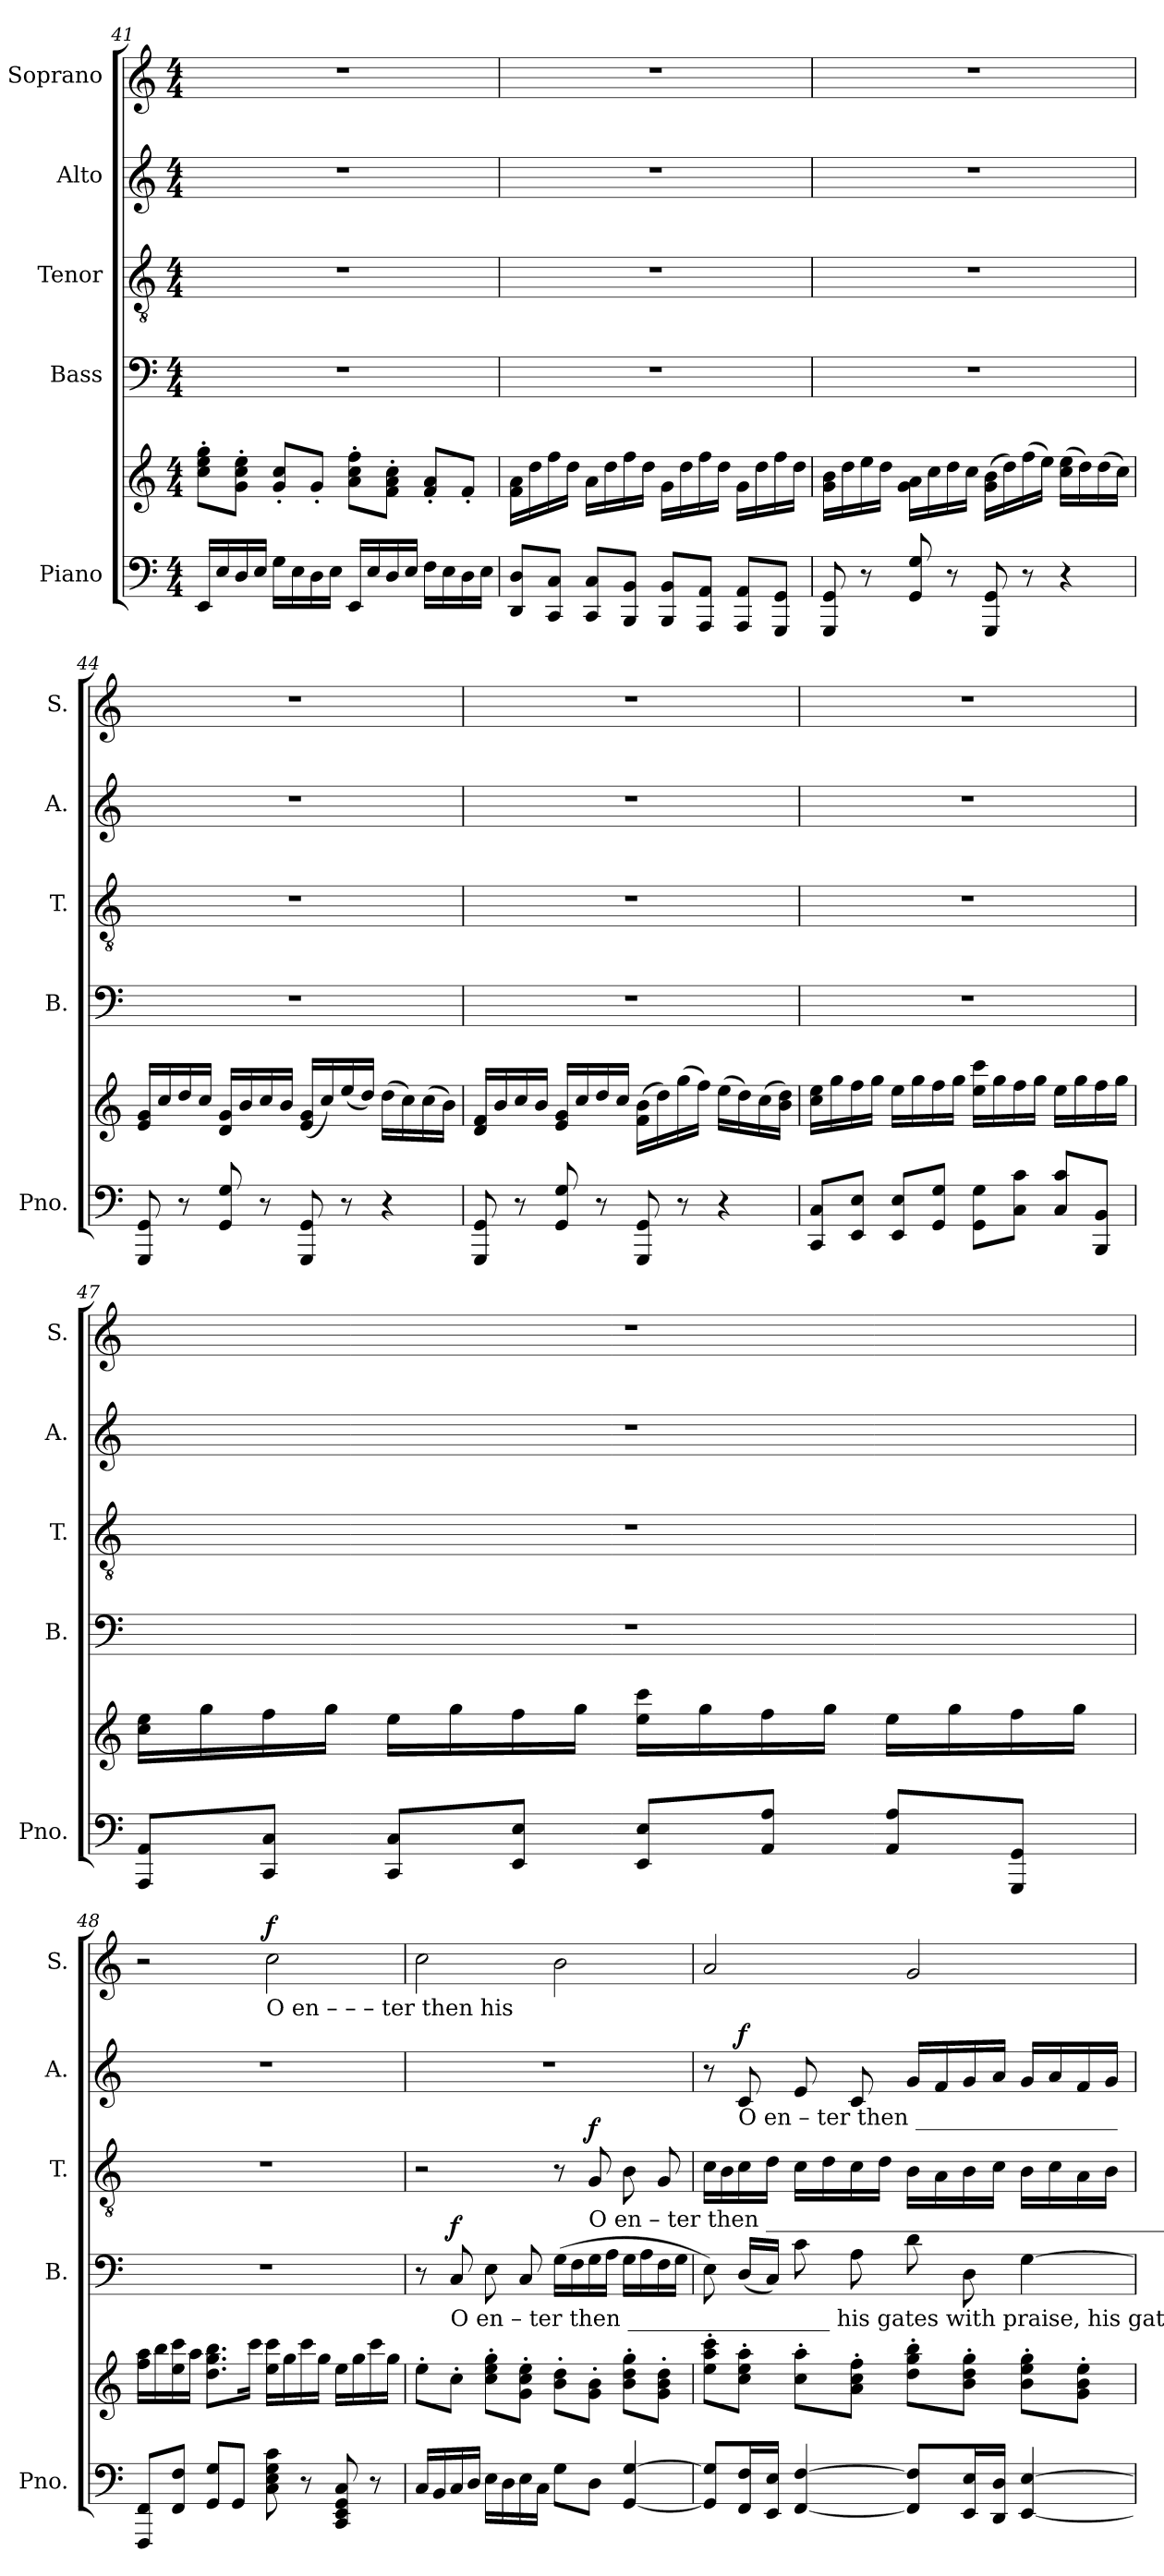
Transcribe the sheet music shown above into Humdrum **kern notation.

**kern	**kern	**kern	**dynam	**kern	**dynam	**kern	**dynam	**kern	**dynam
*part5	*part5	*part4	*part4	*part3	*part3	*part2	*part2	*part1	*part1
*staff6	*staff5	*staff4	*staff4	*staff3	*staff3	*staff2	*staff2	*staff1	*staff1
*I"Piano	*	*I"Bass	*	*I"Tenor	*	*I"Alto	*	*I"Soprano	*
*I'Pno.	*	*I'B.	*	*I'T.	*	*I'A.	*	*I'S.	*
*clefF4	*clefG2	*clefF4	*	*clefGv2	*	*clefG2	*	*clefG2	*
*k[]	*k[]	*k[]	*	*k[]	*	*k[]	*	*k[]	*
*M4/4	*M4/4	*M4/4	*	*M4/4	*	*M4/4	*	*M4/4	*
=41	=41	=41	=41	=41	=41	=41	=41	=41	=41
16EE/LL	8cc\' 8ee\' 8gg\'L	1r	.	1r	.	1r	.	1r	.
16E/	.	.	.	.	.	.	.	.	.
16D/	8g\' 8cc\' 8ee\'J	.	.	.	.	.	.	.	.
16E/JJ	.	.	.	.	.	.	.	.	.
16G\LL	8g/' 8cc/'L	.	.	.	.	.	.	.	.
16E\	.	.	.	.	.	.	.	.	.
16D\	8g'/J	.	.	.	.	.	.	.	.
16E\JJ	.	.	.	.	.	.	.	.	.
16EE/LL	8a\' 8cc\' 8ff\'L	.	.	.	.	.	.	.	.
16E/	.	.	.	.	.	.	.	.	.
16D/	8f\' 8a\' 8cc\'J	.	.	.	.	.	.	.	.
16E/JJ	.	.	.	.	.	.	.	.	.
16F\LL	8f/' 8a/'L	.	.	.	.	.	.	.	.
16E\	.	.	.	.	.	.	.	.	.
16D\	8f'/J	.	.	.	.	.	.	.	.
16E\JJ	.	.	.	.	.	.	.	.	.
!!LO:LB:g=z
=42	=42	=42	=42	=42	=42	=42	=42	=42	=42
8DD/ 8D/L	16f\ 16a\LL	1r	.	1r	.	1r	.	1r	.
.	16dd\	.	.	.	.	.	.	.	.
8CC/ 8C/J	16ff\	.	.	.	.	.	.	.	.
.	16dd\JJ	.	.	.	.	.	.	.	.
8CC/ 8C/L	16a\LL	.	.	.	.	.	.	.	.
.	16dd\	.	.	.	.	.	.	.	.
8BBB/ 8BB/J	16ff\	.	.	.	.	.	.	.	.
.	16dd\JJ	.	.	.	.	.	.	.	.
8BBB/ 8BB/L	16g\LL	.	.	.	.	.	.	.	.
.	16dd\	.	.	.	.	.	.	.	.
8AAA/ 8AA/J	16ff\	.	.	.	.	.	.	.	.
.	16dd\JJ	.	.	.	.	.	.	.	.
8AAA/ 8AA/L	16g\LL	.	.	.	.	.	.	.	.
.	16dd\	.	.	.	.	.	.	.	.
8GGG/ 8GG/J	16ff\	.	.	.	.	.	.	.	.
.	16dd\JJ	.	.	.	.	.	.	.	.
=43	=43	=43	=43	=43	=43	=43	=43	=43	=43
8GGG/ 8GG/	16g\ 16b\LL	1r	.	1r	.	1r	.	1r	.
.	16dd\	.	.	.	.	.	.	.	.
8r	16ee\	.	.	.	.	.	.	.	.
.	16dd\JJ	.	.	.	.	.	.	.	.
8GG/ 8G/	16g\ 16a\LL	.	.	.	.	.	.	.	.
.	16cc\	.	.	.	.	.	.	.	.
8r	16dd\	.	.	.	.	.	.	.	.
.	16cc\JJ	.	.	.	.	.	.	.	.
8GGG/ 8GG/	(16g\ 16b\LL	.	.	.	.	.	.	.	.
.	16dd\)	.	.	.	.	.	.	.	.
8r	(16ff\	.	.	.	.	.	.	.	.
.	16ee\JJ)	.	.	.	.	.	.	.	.
4r	(16cc\ 16ee\LL	.	.	.	.	.	.	.	.
.	16dd\)	.	.	.	.	.	.	.	.
.	(16dd\	.	.	.	.	.	.	.	.
.	16cc\JJ)	.	.	.	.	.	.	.	.
=44	=44	=44	=44	=44	=44	=44	=44	=44	=44
8GGG/ 8GG/	16e/ 16g/LL	1r	.	1r	.	1r	.	1r	.
.	16cc/	.	.	.	.	.	.	.	.
8r	16dd/	.	.	.	.	.	.	.	.
.	16cc/JJ	.	.	.	.	.	.	.	.
8GG/ 8G/	16d/ 16g/LL	.	.	.	.	.	.	.	.
.	16b/	.	.	.	.	.	.	.	.
8r	16cc/	.	.	.	.	.	.	.	.
.	16b/JJ	.	.	.	.	.	.	.	.
8GGG/ 8GG/	(16e/ 16g/LL	.	.	.	.	.	.	.	.
.	16cc/)	.	.	.	.	.	.	.	.
8r	(16ee/	.	.	.	.	.	.	.	.
.	16dd/JJ)	.	.	.	.	.	.	.	.
4r	(16dd\LL	.	.	.	.	.	.	.	.
.	16cc\)	.	.	.	.	.	.	.	.
.	(16cc\	.	.	.	.	.	.	.	.
.	16b\JJ)	.	.	.	.	.	.	.	.
!!LO:LB:g=z
=45	=45	=45	=45	=45	=45	=45	=45	=45	=45
8GGG/ 8GG/	16d/ 16f/LL	1r	.	1r	.	1r	.	1r	.
.	16b/	.	.	.	.	.	.	.	.
8r	16cc/	.	.	.	.	.	.	.	.
.	16b/JJ	.	.	.	.	.	.	.	.
8GG/ 8G/	16e/ 16g/LL	.	.	.	.	.	.	.	.
.	16cc/	.	.	.	.	.	.	.	.
8r	16dd/	.	.	.	.	.	.	.	.
.	16cc/JJ	.	.	.	.	.	.	.	.
8GGG/ 8GG/	(16f\ 16b\LL	.	.	.	.	.	.	.	.
.	16dd\)	.	.	.	.	.	.	.	.
8r	(16gg\	.	.	.	.	.	.	.	.
.	16ff\JJ)	.	.	.	.	.	.	.	.
4r	(16ee\LL	.	.	.	.	.	.	.	.
.	16dd\)	.	.	.	.	.	.	.	.
.	(16cc\	.	.	.	.	.	.	.	.
.	16b\ 16dd\JJ)	.	.	.	.	.	.	.	.
=46	=46	=46	=46	=46	=46	=46	=46	=46	=46
8CC/ 8C/L	16cc\ 16ee\LL	1r	.	1r	.	1r	.	1r	.
.	16gg\	.	.	.	.	.	.	.	.
8EE/ 8E/J	16ff\	.	.	.	.	.	.	.	.
.	16gg\JJ	.	.	.	.	.	.	.	.
8EE/ 8E/L	16ee\LL	.	.	.	.	.	.	.	.
.	16gg\	.	.	.	.	.	.	.	.
8GG/ 8G/J	16ff\	.	.	.	.	.	.	.	.
.	16gg\JJ	.	.	.	.	.	.	.	.
8GG\ 8G\L	16ee\ 16ccc\LL	.	.	.	.	.	.	.	.
.	16gg\	.	.	.	.	.	.	.	.
8C\ 8c\J	16ff\	.	.	.	.	.	.	.	.
.	16gg\JJ	.	.	.	.	.	.	.	.
8C/ 8c/L	16ee\LL	.	.	.	.	.	.	.	.
.	16gg\	.	.	.	.	.	.	.	.
8BBB/ 8BB/J	16ff\	.	.	.	.	.	.	.	.
.	16gg\JJ	.	.	.	.	.	.	.	.
=47	=47	=47	=47	=47	=47	=47	=47	=47	=47
8AAA/ 8AA/L	16cc\ 16ee\LL	1r	.	1r	.	1r	.	1r	.
.	16gg\	.	.	.	.	.	.	.	.
8CC/ 8C/J	16ff\	.	.	.	.	.	.	.	.
.	16gg\JJ	.	.	.	.	.	.	.	.
8CC/ 8C/L	16ee\LL	.	.	.	.	.	.	.	.
.	16gg\	.	.	.	.	.	.	.	.
8EE/ 8E/J	16ff\	.	.	.	.	.	.	.	.
.	16gg\JJ	.	.	.	.	.	.	.	.
8EE/ 8E/L	16ee\ 16ccc\LL	.	.	.	.	.	.	.	.
.	16gg\	.	.	.	.	.	.	.	.
8AA/ 8A/J	16ff\	.	.	.	.	.	.	.	.
.	16gg\JJ	.	.	.	.	.	.	.	.
8AA/ 8A/L	16ee\LL	.	.	.	.	.	.	.	.
.	16gg\	.	.	.	.	.	.	.	.
8GGG/ 8GG/J	16ff\	.	.	.	.	.	.	.	.
.	16gg\JJ	.	.	.	.	.	.	.	.
!!LO:PB:g=z
=48	=48	=48	=48	=48	=48	=48	=48	=48	=48
8FFF/ 8FF/L	16ff\ 16aa\LL	1r	.	1r	.	1r	.	2r	.
.	16bb\	.	.	.	.	.	.	.	.
8FF/ 8F/J	16ee\ 16ccc\	.	.	.	.	.	.	.	.
.	16aa\JJ	.	.	.	.	.	.	.	.
8GG/ 8G/L	8.dd\ 8.gg\ 8.bb\L	.	.	.	.	.	.	.	.
8GG/J	.	.	.	.	.	.	.	.	.
.	16ccc\Jk	.	.	.	.	.	.	.	.
!	!	!	!	!	!	!	!	!LO:TX:b:t=O                                    en      –        –        –     ter                                      then                                his	!
!	!	!	!	!	!	!	!	!	!LO:DY:a
8C\ 8E\ 8G\ 8c\	16ee\ 16ccc\LL	.	.	.	.	.	.	2cc\	f
.	16gg\	.	.	.	.	.	.	.	.
8r	16ccc\	.	.	.	.	.	.	.	.
.	16gg\JJ	.	.	.	.	.	.	.	.
8CC/ 8EE/ 8GG/ 8C/	16ee\LL	.	.	.	.	.	.	.	.
.	16gg\	.	.	.	.	.	.	.	.
8r	16ccc\	.	.	.	.	.	.	.	.
.	16gg\JJ	.	.	.	.	.	.	.	.
=49	=49	=49	=49	=49	=49	=49	=49	=49	=49
16C/LL	8ee'\L	8r	.	2r	.	1r	.	2cc\	.
16BB/	.	.	.	.	.	.	.	.	.
!	!	!LO:TX:b:t=O     en  –  ter    then __________________    his gates with praise, his   gates _______	!	!	!	!	!	!	!
!	!	!	!LO:DY:a	!	!	!	!	!	!
16C/	8cc'\J	8C/	f	.	.	.	.	.	.
16D/JJ	.	.	.	.	.	.	.	.	.
16E\LL	8cc\' 8ee\' 8gg\'L	8E\	.	.	.	.	.	.	.
16D\	.	.	.	.	.	.	.	.	.
16E\	8g\' 8cc\' 8ee\'J	8C/	.	.	.	.	.	.	.
16C\JJ	.	.	.	.	.	.	.	.	.
8G\L	8b\' 8dd\'L	(16G\LL	.	8r	.	.	.	2b\	.
.	.	16F\	.	.	.	.	.	.	.
!	!	!	!	!LO:TX:b:t=O     en  –  ter     then _______________________________________	!	!	!	!	!
!	!	!	!	!	!LO:DY:a	!	!	!	!
8D\J	8g\' 8b\'J	16G\	.	8G/	f	.	.	.	.
.	.	16A\JJ	.	.	.	.	.	.	.
[4GG/ [4G/	8b\' 8dd\' 8gg\'L	16G\LL	.	8B\	.	.	.	.	.
.	.	16A\	.	.	.	.	.	.	.
.	8g\' 8b\' 8dd\'J	16F\	.	8G/	.	.	.	.	.
.	.	16G\JJ	.	.	.	.	.	.	.
=50	=50	=50	=50	=50	=50	=50	=50	=50	=50
8GG/] 8G/]L	8ee\' 8aa\' 8ccc\'L	8E\)	.	16c\LL	.	8r	.	2a/	.
.	.	.	.	16B\	.	.	.	.	.
!	!	!	!	!	!	!LO:TX:b:t=O     en  –  ter     then __________________	!	!	!
!	!	!	!	!	!	!	!LO:DY:a	!	!
16FF/ 16F/L	8cc\' 8ee\' 8aa\'J	(16D/LL	.	16c\	.	8c/	f	.	.
16EE/ 16E/JJ	.	16C/JJ)	.	16d\JJ	.	.	.	.	.
[4FF/ [4F/	8cc\' 8aa\'L	8c\	.	16c\LL	.	8e/	.	.	.
.	.	.	.	16d\	.	.	.	.	.
.	8a\' 8cc\' 8ff\'J	8A\	.	16c\	.	8c/	.	.	.
.	.	.	.	16d\JJ	.	.	.	.	.
8FF/] 8F/]L	8dd\' 8gg\' 8bb\'L	8d\	.	16B\LL	.	16g/LL	.	2g/	.
.	.	.	.	16A\	.	16f/	.	.	.
16EE/ 16E/L	8b\' 8dd\' 8gg\'J	8D\	.	16B\	.	16g/	.	.	.
16DD/ 16D/JJ	.	.	.	16c\JJ	.	16a/JJ	.	.	.
[4EE/ [4E/	8b\' 8ee\' 8gg\'L	[4G\	.	16B\LL	.	16g/LL	.	.	.
.	.	.	.	16c\	.	16a/	.	.	.
.	8g\' 8b\' 8ee\'J	.	.	16A\	.	16f/	.	.	.
.	.	.	.	16B\JJ	.	16g/JJ	.	.	.
=	=	=	=	=	=	=	=	=	=
*-	*-	*-	*-	*-	*-	*-	*-	*-	*-
